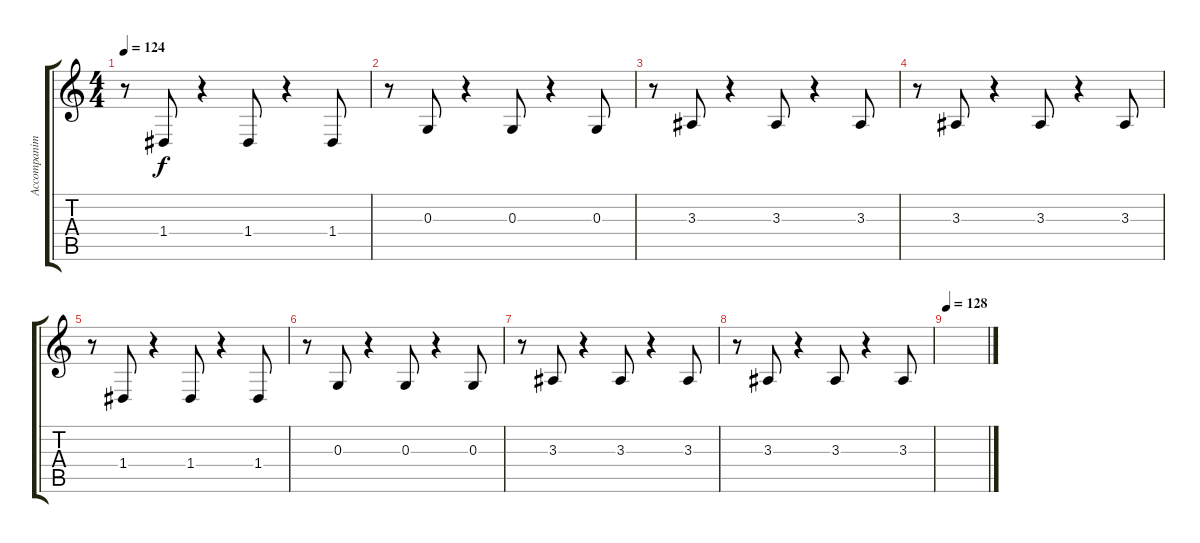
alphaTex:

\track ("Accompaniment Accompaniment" "Accompanim") {instrument acousticgrandpiano}
\staff {score tabs}
\tuning (E4 B3 G3 D3 A2 D2) {hide}
\ts (4 4)
\tempo 124
\clef g2
\ks c
r.8{dy f} 1.4.8 r.4 1.4.8 r.4 1.4.8 |
r.8 0.3.8 r.4 0.3.8 r.4 0.3.8 |
r.8 3.3.8 r.4 3.3.8 r.4 3.3.8 |
r.8 3.3.8 r.4 3.3.8 r.4 3.3.8 |
r.8 1.4.8 r.4 1.4.8 r.4 1.4.8 |
r.8 0.3.8 r.4 0.3.8 r.4 0.3.8 |
r.8 3.3.8 r.4 3.3.8 r.4 3.3.8 |
r.8 3.3.8 r.4 3.3.8 r.4 3.3.8 |
\tempo 128
